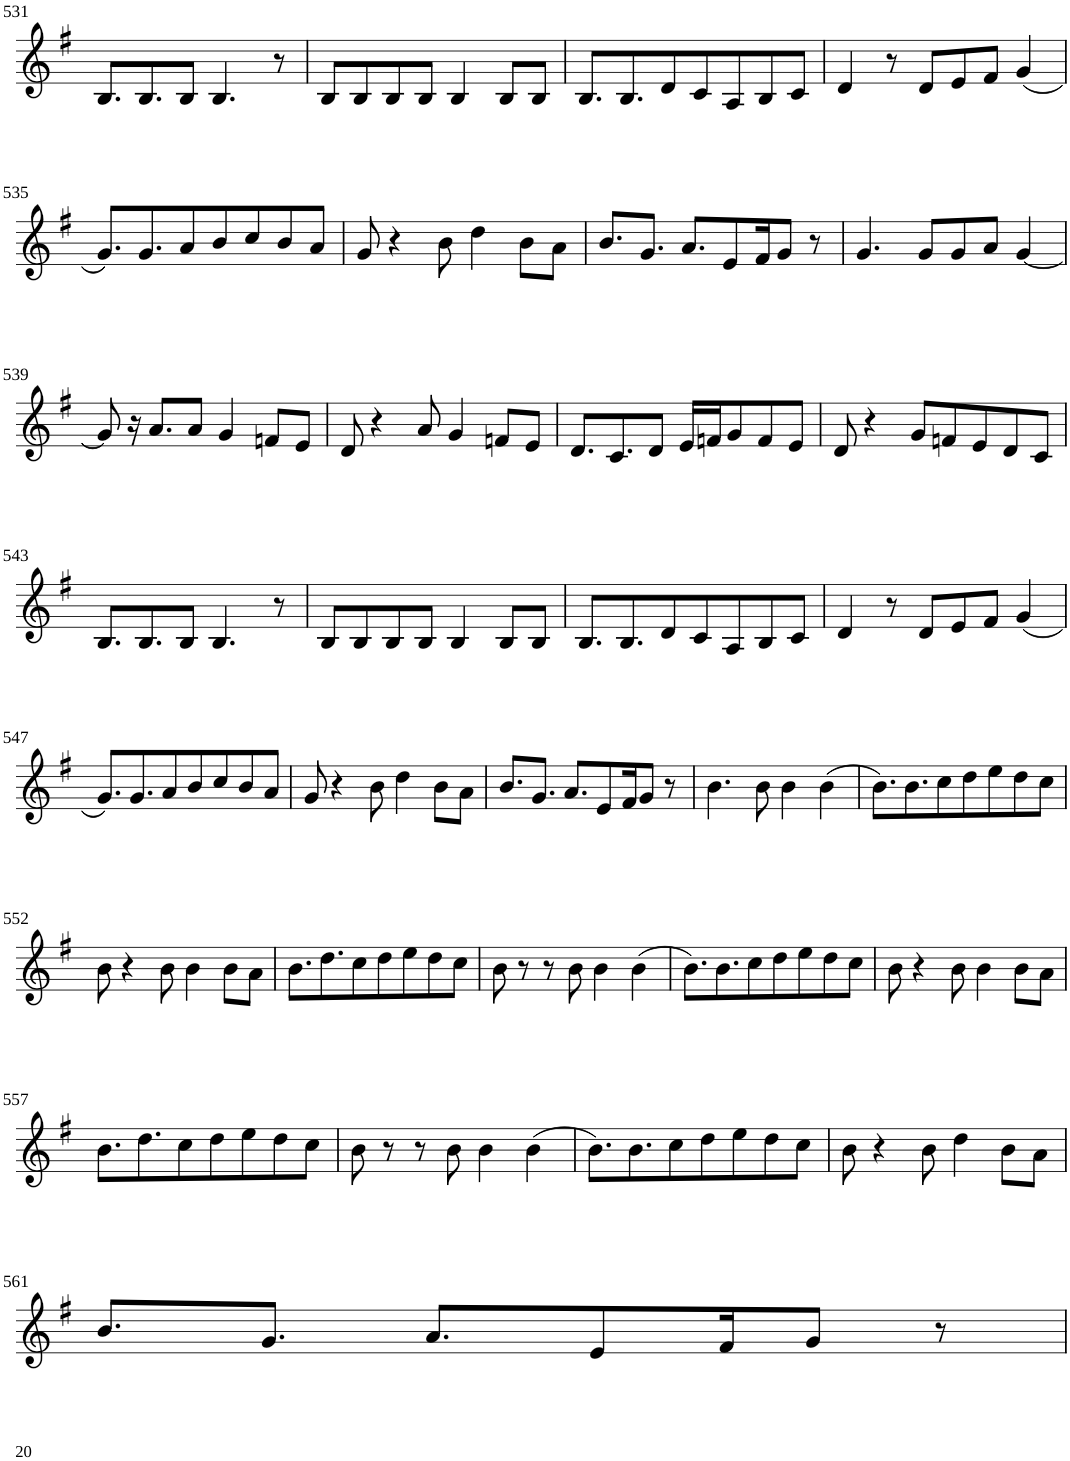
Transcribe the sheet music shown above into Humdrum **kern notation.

**kern
*part1
*staff1
*I"Violin
!!LO:PB:g=z
*clefG2
*k[f#]
*G:
*M8/8
=531
8.B/L
8.B/
8B/J
4.B/
8r
=532
8B/L
8B/
8B/
8B/J
4B/
8B/L
8B/J
=533
8.B/L
8.B/
8d/
8c/
8A/
8B/
8c/J
=534
4d/
8r
8d/L
8e/
8f#/J
(4g/
!!LO:LB:g=z
=535
8.g/L)
8.g/
8a/
8b/
8cc/
8b/
8a/J
=536
8g/
4r
8b\
4dd\
8b\L
8a\J
=537
8.b/L
8.g/J
8.a/L
8e/
16f#/K
8g/J
8r
=538
4.g/
8g/L
8g/
8a/J
[4g/
!!LO:LB:g=z
=539
8g/]
16r
8.a/L
8a/J
4g/
8fn/L
8e/J
=540
8d/
4r
8a/
4g/
8fn/L
8e/J
=541
8.d/L
8.c/
8d/J
16e/LL
16fn/J
8g/
8f/
8e/J
=542
8d/
4r
8g/L
8fn/
8e/
8d/
8c/J
!!LO:LB:g=z
=543
8.B/L
8.B/
8B/J
4.B/
8r
=544
8B/L
8B/
8B/
8B/J
4B/
8B/L
8B/J
=545
8.B/L
8.B/
8d/
8c/
8A/
8B/
8c/J
=546
4d/
8r
8d/L
8e/
8f#/J
(4g/
!!LO:LB:g=z
=547
8.g/L)
8.g/
8a/
8b/
8cc/
8b/
8a/J
=548
8g/
4r
8b\
4dd\
8b\L
8a\J
=549
8.b/L
8.g/J
8.a/L
8e/
16f#/K
8g/J
8r
=550
4.b\
8b\
4b\
(4b\
=551
8.b\L)
8.b\
8cc\
8dd\
8ee\
8dd\
8cc\J
!!LO:LB:g=z
=552
8b\
4r
8b\
4b\
8b\L
8a\J
=553
8.b\L
8.dd\
8cc\
8dd\
8ee\
8dd\
8cc\J
=554
8b\
8r
8r
8b\
4b\
(4b\
=555
8.b\L)
8.b\
8cc\
8dd\
8ee\
8dd\
8cc\J
=556
8b\
4r
8b\
4b\
8b\L
8a\J
!!LO:LB:g=z
=557
8.b\L
8.dd\
8cc\
8dd\
8ee\
8dd\
8cc\J
=558
8b\
8r
8r
8b\
4b\
(4b\
=559
8.b\L)
8.b\
8cc\
8dd\
8ee\
8dd\
8cc\J
=560
8b\
4r
8b\
4dd\
8b\L
8a\J
!!LO:LB:g=z
=561
8.b/L
8.g/J
8.a/L
8e/
16f#/K
8g/J
8r
=
*-
